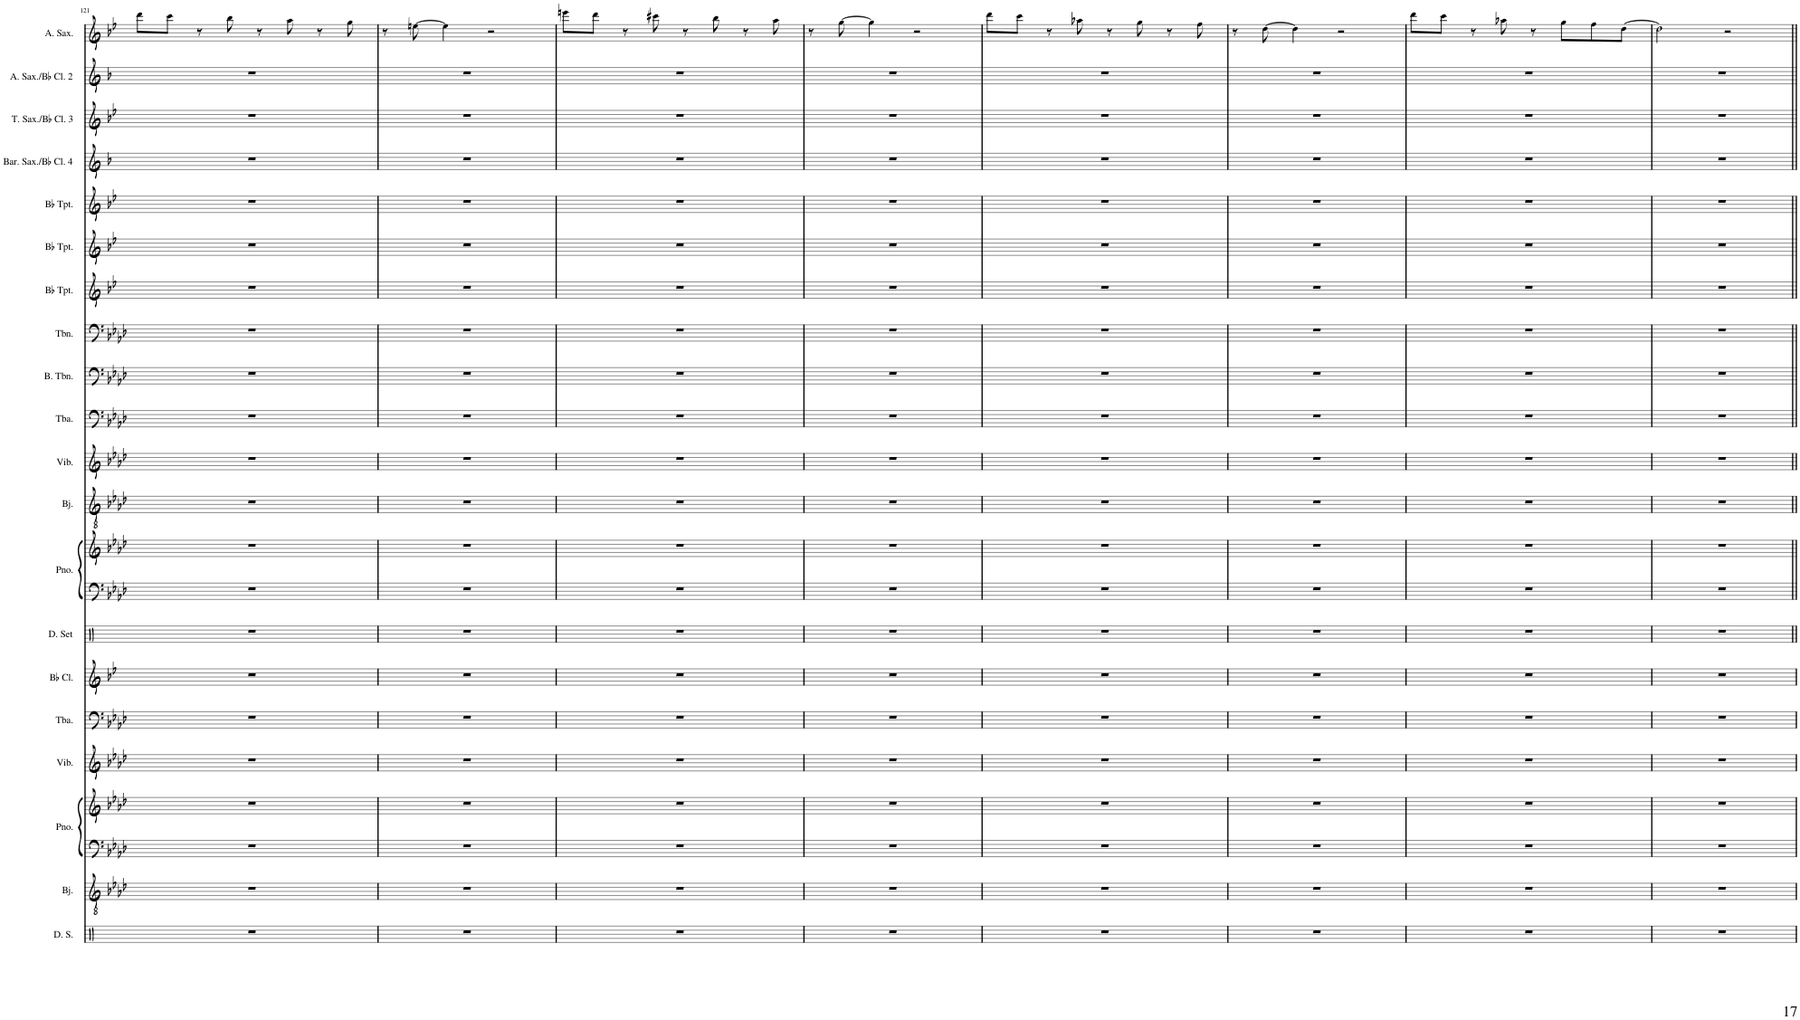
**kern	**kern	**kern	**kern	**kern	**kern	**kern	**kern	**kern	**kern	**kern	**kern	**kern	**kern	**kern	**kern	**kern	**kern	**kern	**kern	**kern	**kern
*part20	*part19	*part18	*part18	*part17	*part16	*part15	*part14	*part13	*part13	*part12	*part11	*part10	*part9	*part8	*part7	*part6	*part5	*part4	*part3	*part2	*part1
*staff22	*staff21	*staff20	*staff19	*staff18	*staff17	*staff16	*staff15	*staff14	*staff13	*staff12	*staff11	*staff10	*staff9	*staff8	*staff7	*staff6	*staff5	*staff4	*staff3	*staff2	*staff1
*I"MDL Drum Set	*I"Banjo	*I"Piano	*	*I"Vibraphone	*I"Tuba	*I"Bb Clarinet	*I"Drumset	*I"Piano	*	*I"Banjo	*I"Vibraphone	*I"Tuba	*I"Bass Trombone	*I"Trombone	*I"Bb Trumpet	*I"Bb Trumpet	*I"Bb Trumpet	*I"Baritone Saxophone/Bb Clarinet 4	*I"Tenor Saxophone/Bb Clarinet 3	*I"Alto Saxophone 2/Bb Clarinet 2	*I"Alto Saxophone 1/Bb Clarinet 1
*I'D. S.	*I'Bj.	*I'Pno.	*	*I'Vib.	*I'Tba.	*I'Bb Cl.	*I'D. Set	*I'Pno.	*	*I'Bj.	*I'Vib.	*I'Tba.	*I'B. Tbn.	*I'Tbn.	*I'Bb Tpt.	*I'Bb Tpt.	*I'Bb Tpt.	*I'Bar. Sax./Bb Cl. 4	*I'T. Sax./Bb Cl. 3	*I'A. Sax. 2/Bb Cl. 2	*I'A. Sax 1/Bb Cl. 1
!!LO:PB:g=z
*clefX	*clefGv2	*clefF4	*clefG2	*clefG2	*clefF4	*clefG2	*clefX	*clefF4	*clefG2	*clefGv2	*clefG2	*clefF4	*clefF4	*clefF4	*clefG2	*clefG2	*clefG2	*clefG2	*clefG2	*clefG2	*clefG2
*	*Trd7c12	*	*	*	*	*Trd1c2	*	*	*	*Trd7c12	*	*	*	*	*Trd1c2	*Trd1c2	*Trd1c2	*Trd12c21	*Trd8c14	*Trd5c9	*Trd5c9
*k[]	*k[b-e-a-d-]	*k[b-e-a-d-]	*k[b-e-a-d-]	*k[b-e-a-d-]	*k[b-e-a-d-]	*k[b-e-]	*k[]	*k[b-e-a-d-]	*k[b-e-a-d-]	*k[b-e-a-d-]	*k[b-e-a-d-]	*k[b-e-a-d-]	*k[b-e-a-d-]	*k[b-e-a-d-]	*k[b-e-]	*k[b-e-]	*k[b-e-]	*k[b-]	*k[b-e-]	*k[b-]	*k[b-e-]
*M2/2	*M2/2	*M2/2	*M2/2	*M2/2	*M2/2	*M2/2	*M2/2	*M2/2	*M2/2	*M2/2	*M2/2	*M2/2	*M2/2	*M2/2	*M2/2	*M2/2	*M2/2	*M2/2	*M2/2	*M2/2	*M2/2
*met(c|)	*met(c|)	*met(c|)	*met(c|)	*met(c|)	*met(c|)	*met(c|)	*met(c|)	*met(c|)	*met(c|)	*met(c|)	*met(c|)	*met(c|)	*met(c|)	*met(c|)	*met(c|)	*met(c|)	*met(c|)	*met(c|)	*met(c|)	*met(c|)	*met(c|)
=121	=121	=121	=121	=121	=121	=121	=121	=121	=121	=121	=121	=121	=121	=121	=121	=121	=121	=121	=121	=121	=121
1r	1r	1r	1r	1r	1r	1r	1r	1r	1r	1r	1r	1r	1r	1r	1r	1r	1r	1r	1r	1r	8ddd\L
.	.	.	.	.	.	.	.	.	.	.	.	.	.	.	.	.	.	.	.	.	8ccc\J
.	.	.	.	.	.	.	.	.	.	.	.	.	.	.	.	.	.	.	.	.	8r
.	.	.	.	.	.	.	.	.	.	.	.	.	.	.	.	.	.	.	.	.	8bb-\
.	.	.	.	.	.	.	.	.	.	.	.	.	.	.	.	.	.	.	.	.	8r
.	.	.	.	.	.	.	.	.	.	.	.	.	.	.	.	.	.	.	.	.	8aa\
.	.	.	.	.	.	.	.	.	.	.	.	.	.	.	.	.	.	.	.	.	8r
.	.	.	.	.	.	.	.	.	.	.	.	.	.	.	.	.	.	.	.	.	8gg\
=122	=122	=122	=122	=122	=122	=122	=122	=122	=122	=122	=122	=122	=122	=122	=122	=122	=122	=122	=122	=122	=122
1r	1r	1r	1r	1r	1r	1r	1r	1r	1r	1r	1r	1r	1r	1r	1r	1r	1r	1r	1r	1r	8r
.	.	.	.	.	.	.	.	.	.	.	.	.	.	.	.	.	.	.	.	.	[8een\
.	.	.	.	.	.	.	.	.	.	.	.	.	.	.	.	.	.	.	.	.	4ee\]
.	.	.	.	.	.	.	.	.	.	.	.	.	.	.	.	.	.	.	.	.	2r
=123	=123	=123	=123	=123	=123	=123	=123	=123	=123	=123	=123	=123	=123	=123	=123	=123	=123	=123	=123	=123	=123
1r	1r	1r	1r	1r	1r	1r	1r	1r	1r	1r	1r	1r	1r	1r	1r	1r	1r	1r	1r	1r	8eeen\L
.	.	.	.	.	.	.	.	.	.	.	.	.	.	.	.	.	.	.	.	.	8ddd\J
.	.	.	.	.	.	.	.	.	.	.	.	.	.	.	.	.	.	.	.	.	8r
.	.	.	.	.	.	.	.	.	.	.	.	.	.	.	.	.	.	.	.	.	8ccc#X\
.	.	.	.	.	.	.	.	.	.	.	.	.	.	.	.	.	.	.	.	.	8r
.	.	.	.	.	.	.	.	.	.	.	.	.	.	.	.	.	.	.	.	.	8bb-\
.	.	.	.	.	.	.	.	.	.	.	.	.	.	.	.	.	.	.	.	.	8r
.	.	.	.	.	.	.	.	.	.	.	.	.	.	.	.	.	.	.	.	.	8aa\
=124	=124	=124	=124	=124	=124	=124	=124	=124	=124	=124	=124	=124	=124	=124	=124	=124	=124	=124	=124	=124	=124
1r	1r	1r	1r	1r	1r	1r	1r	1r	1r	1r	1r	1r	1r	1r	1r	1r	1r	1r	1r	1r	8r
.	.	.	.	.	.	.	.	.	.	.	.	.	.	.	.	.	.	.	.	.	[8gg\
.	.	.	.	.	.	.	.	.	.	.	.	.	.	.	.	.	.	.	.	.	4gg\]
.	.	.	.	.	.	.	.	.	.	.	.	.	.	.	.	.	.	.	.	.	2r
=125	=125	=125	=125	=125	=125	=125	=125	=125	=125	=125	=125	=125	=125	=125	=125	=125	=125	=125	=125	=125	=125
1r	1r	1r	1r	1r	1r	1r	1r	1r	1r	1r	1r	1r	1r	1r	1r	1r	1r	1r	1r	1r	8ddd\L
.	.	.	.	.	.	.	.	.	.	.	.	.	.	.	.	.	.	.	.	.	8ccc\J
.	.	.	.	.	.	.	.	.	.	.	.	.	.	.	.	.	.	.	.	.	8r
.	.	.	.	.	.	.	.	.	.	.	.	.	.	.	.	.	.	.	.	.	8aa-X\
.	.	.	.	.	.	.	.	.	.	.	.	.	.	.	.	.	.	.	.	.	8r
.	.	.	.	.	.	.	.	.	.	.	.	.	.	.	.	.	.	.	.	.	8gg\
.	.	.	.	.	.	.	.	.	.	.	.	.	.	.	.	.	.	.	.	.	8r
.	.	.	.	.	.	.	.	.	.	.	.	.	.	.	.	.	.	.	.	.	8ff\
=126	=126	=126	=126	=126	=126	=126	=126	=126	=126	=126	=126	=126	=126	=126	=126	=126	=126	=126	=126	=126	=126
1r	1r	1r	1r	1r	1r	1r	1r	1r	1r	1r	1r	1r	1r	1r	1r	1r	1r	1r	1r	1r	8r
.	.	.	.	.	.	.	.	.	.	.	.	.	.	.	.	.	.	.	.	.	[8dd\
.	.	.	.	.	.	.	.	.	.	.	.	.	.	.	.	.	.	.	.	.	4dd\]
.	.	.	.	.	.	.	.	.	.	.	.	.	.	.	.	.	.	.	.	.	2r
=127	=127	=127	=127	=127	=127	=127	=127	=127	=127	=127	=127	=127	=127	=127	=127	=127	=127	=127	=127	=127	=127
1r	1r	1r	1r	1r	1r	1r	1r	1r	1r	1r	1r	1r	1r	1r	1r	1r	1r	1r	1r	1r	8ddd\L
.	.	.	.	.	.	.	.	.	.	.	.	.	.	.	.	.	.	.	.	.	8ccc\J
.	.	.	.	.	.	.	.	.	.	.	.	.	.	.	.	.	.	.	.	.	8r
.	.	.	.	.	.	.	.	.	.	.	.	.	.	.	.	.	.	.	.	.	8aa-X\
.	.	.	.	.	.	.	.	.	.	.	.	.	.	.	.	.	.	.	.	.	8r
.	.	.	.	.	.	.	.	.	.	.	.	.	.	.	.	.	.	.	.	.	8gg\L
.	.	.	.	.	.	.	.	.	.	.	.	.	.	.	.	.	.	.	.	.	8ff\
.	.	.	.	.	.	.	.	.	.	.	.	.	.	.	.	.	.	.	.	.	[8dd\J
=128	=128	=128	=128	=128	=128	=128	=128	=128	=128	=128	=128	=128	=128	=128	=128	=128	=128	=128	=128	=128	=128
1r	1r	1r	1r	1r	1r	1r	1r	1r	1r	1r	1r	1r	1r	1r	1r	1r	1r	1r	1r	1r	2dd\]
.	.	.	.	.	.	.	.	.	.	.	.	.	.	.	.	.	.	.	.	.	2r
=||	=||	=||	=||	=||	=||	=||	=||	=||	=||	=||	=||	=||	=||	=||	=||	=||	=||	=||	=||	=||	=||
*-	*-	*-	*-	*-	*-	*-	*-	*-	*-	*-	*-	*-	*-	*-	*-	*-	*-	*-	*-	*-	*-
